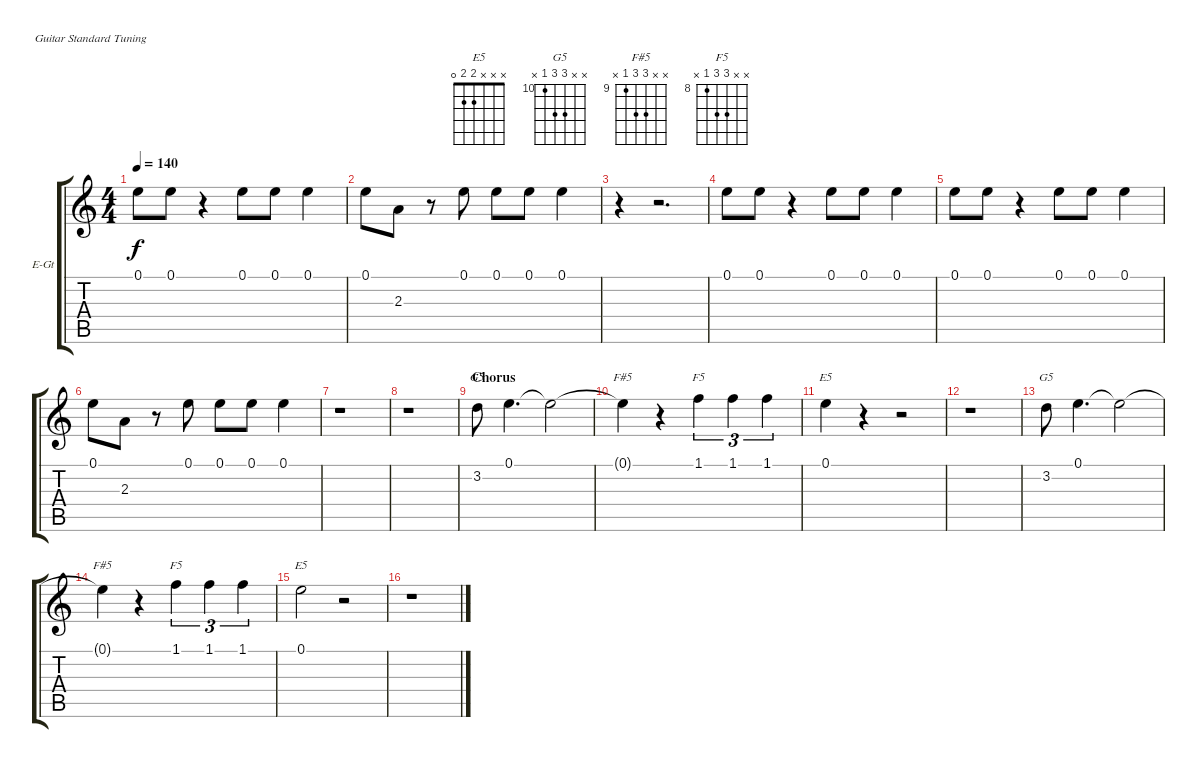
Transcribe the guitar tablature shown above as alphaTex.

\defaultSystemsLayout 4
\bracketExtendMode groupsimilarinstruments
\firstSystemTrackNameOrientation horizontal
\otherSystemsTrackNameOrientation horizontal
\track ("@$Chords$@" "E-Gt") {mute instrument electricguitarclean}
\staff {score tabs}
\tuning (E4 B3 G3 D3 A2 E2)
\chord ("E5" x x x 2 2 0) {showfingering false}
\chord ("G5" x x 12 12 10 x) {firstfret 10 showfingering false}
\chord ("F#5" x x 11 11 9 x) {firstfret 9 showfingering false}
\chord ("F5" x x 10 10 8 x) {firstfret 8 showfingering false}
\ts (4 4)
\tempo 140
\clef g2
\scale
0.333333
\ks c
0.1.8{dy f} 0.1.8 r.4 0.1.8 0.1.8 0.1.4 |
\scale
0.333333 0.1.8 2.3.8 r.8 0.1.8 0.1.8 0.1.8 0.1.4 |
\scale
0.333333 r.4 r.2{d} |
\scale
0.333333 0.1.8 0.1.8 r.4 0.1.8 0.1.8 0.1.4 |
\scale
0.333333 0.1.8 0.1.8 r.4 0.1.8 0.1.8 0.1.4 |
\scale
0.333333 0.1.8 2.3.8 r.8 0.1.8 0.1.8 0.1.8 0.1.4 |
\scale
0.333333 r.1 |
\scale
0.333333 r.1 |
\section ("" "Chorus")
\scale
0.333333 3.2.8{ch "G5"} 0.1.4{d} 0.1{t}.2 |
\scale
0.333333 0.1{t}.4{ch "F#5"} r.4 1.1.4{tu (3 2) ch "F5"} 1.1.4{tu (3 2)} 1.1.4{tu (3 2)} |
\scale
0.333333 0.1.4{ch "E5"} r.4 r.2 |
\scale
0.333333 r.1 |
\scale
0.333333 3.2.8{ch "G5"} 0.1.4{d} 0.1{t}.2 |
\scale
0.333333 0.1{t}.4{ch "F#5"} r.4 1.1.4{tu (3 2) ch "F5"} 1.1.4{tu (3 2)} 1.1.4{tu (3 2)} |
\scale
0.333333 0.1.2{ch "E5"} r.2 |
\scale
0.333333 r.1
